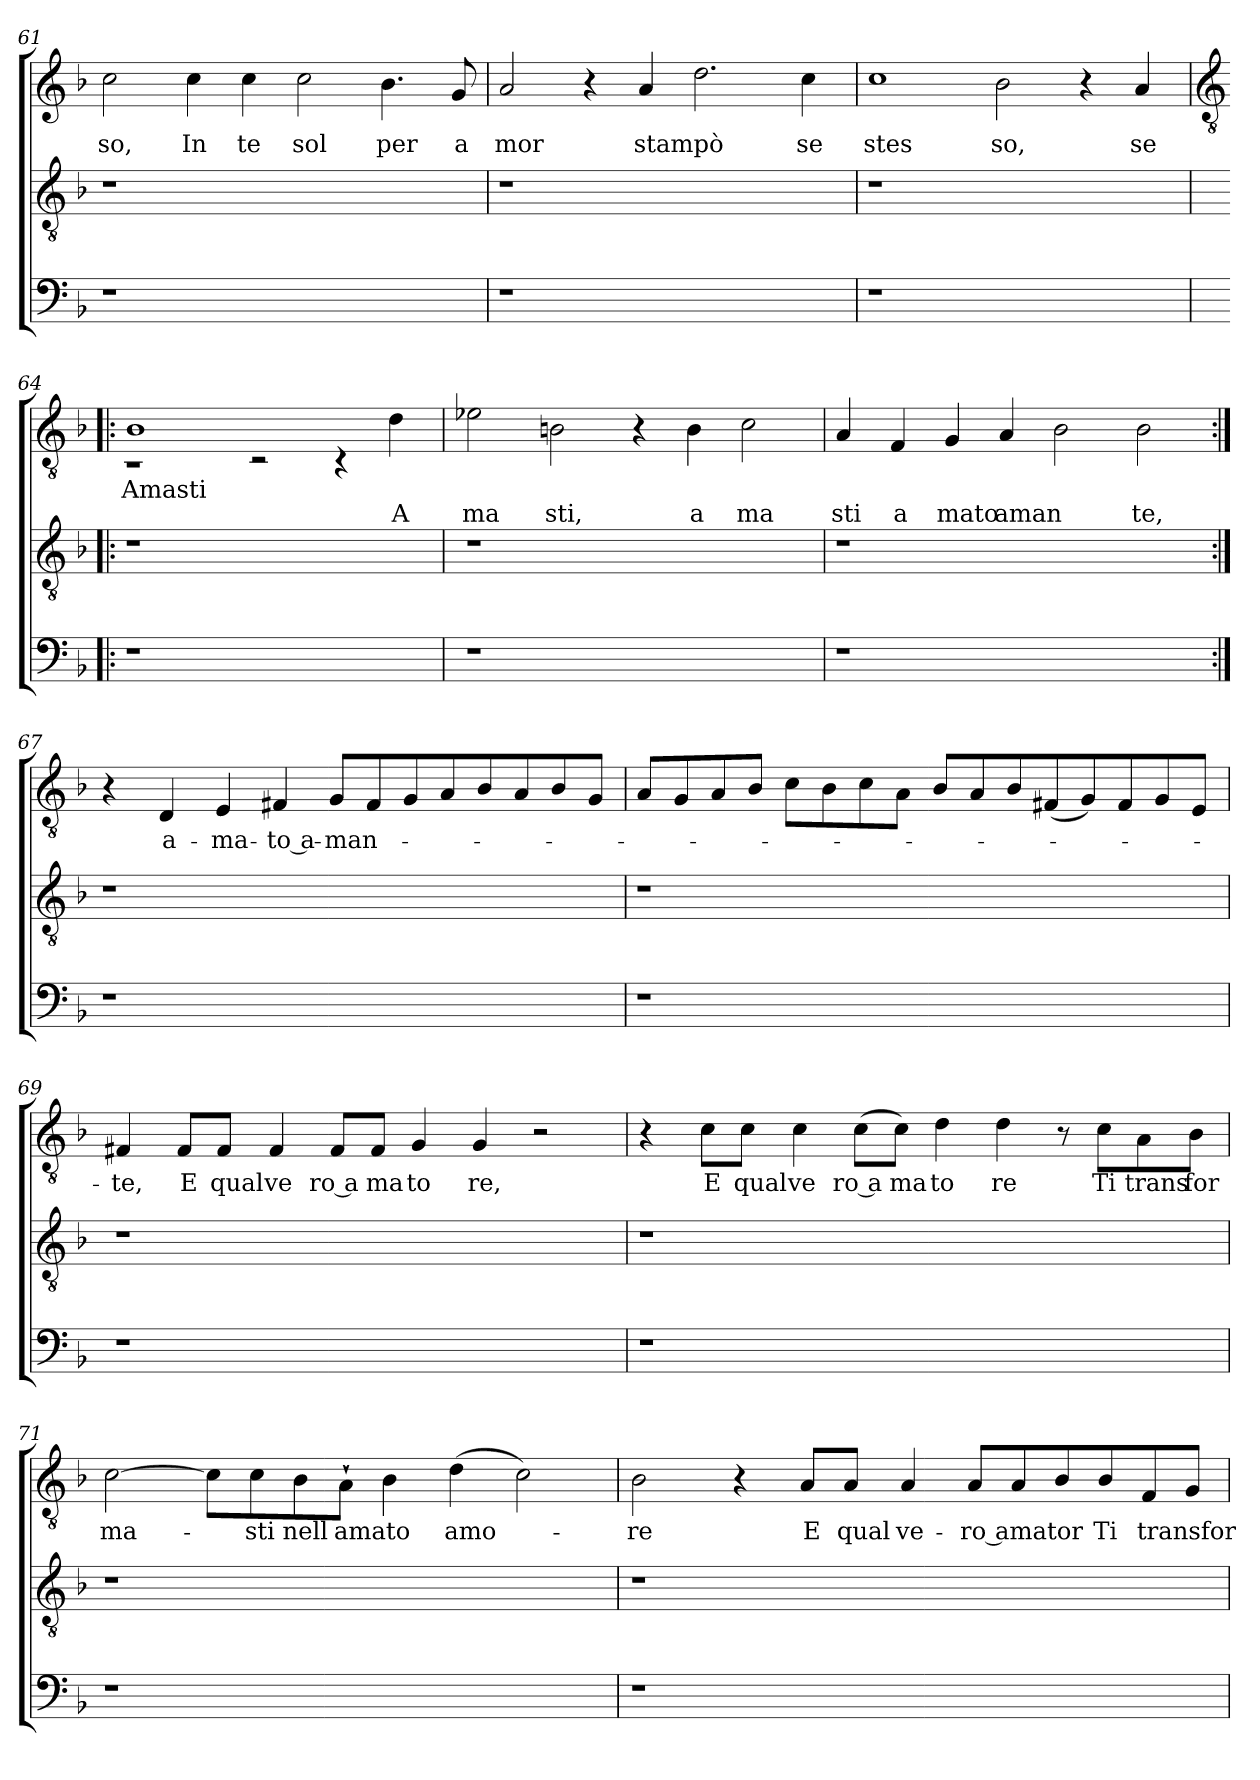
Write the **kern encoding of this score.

**kern	**kern	**kern	**text	**text
*part3	*part2	*part1	*part1	*part1
*staff3	*staff2	*staff1	*staff1	*staff1
*clefF4	*clefGv2	*clefG2	*	*
*k[b-]	*k[b-]	*k[b-]	*	*
*F:	*F:	*F:	*	*
=61	=61	=61	=61	=61
!	!	!	!LO:LY:b	!
1r	1r	2cc\	so,	.
!	!	!	!LO:LY:b	!
.	.	4cc\	In	.
!	!	!	!LO:LY:b	!
.	.	4cc\	te	.
!	!	!	!LO:LY:b	!
1ryy	1ryy	2cc\	sol	.
!	!	!	!LO:LY:b	!
.	.	4.b-\	per	.
!	!	!	!LO:LY:b	!
.	.	8g/	a	.
=62	=62	=62	=62	=62
!	!	!	!LO:LY:b	!
1r	1r	2a/	mor	.
.	.	4r	.	.
!	!	!	!LO:LY:b	!
.	.	4a/	stampò	.
1ryy	1ryy	2.dd\	.	.
!	!	!	!LO:LY:b	!
.	.	4cc\	se	.
=63	=63	=63	=63	=63
!	!	!	!LO:LY:b	!
1r	1r	1cc	stes	.
!	!	!	!LO:LY:b	!
1ryy	1ryy	2b-\	so,	.
.	.	4r	.	.
!	!	!	!LO:LY:b	!
.	.	4a/	se	.
!!LO:PB:g=z
=64!|:	=64!|:	=64!|:	=64!|:	=64!|:
*	*	*clefGv2	*	*
!	!	!	!LO:LY:b:rj	!
*	*	*^	*	*
1r	1r	1B-	1rC	Amasti	.
1ryy	1ryy	1ryy	2rC	.	.
.	.	.	4rC	.	.
!	!	!	!	!	!LO:LY:b
.	.	.	4d\	.	A
=65	=65	=65	=65	=65	=65
!	!	!	!	!	!LO:LY:b
*	*	*v	*v	*	*
1r	1r	2e-X\	.	ma
!	!	!	!	!LO:LY:b
.	.	2Bn\	.	sti,
1ryy	1ryy	4r	.	.
!	!	!	!	!LO:LY:b
.	.	4B\	.	a
!	!	!	!	!LO:LY:b
.	.	2c\	.	ma
=66	=66	=66	=66	=66
!	!	!	!	!LO:LY:b
1r	1r	4A/	.	sti
!	!	!	!	!LO:LY:b
.	.	4F/	.	a
!	!	!	!	!LO:LY:b
.	.	4G/	.	mato
!	!	!	!	!LO:LY:b
.	.	4A/	.	aman
1ryy	1ryy	2B-\	.	.
!	!	!	!	!LO:LY:b
.	.	2B-\	.	te,
!!LO:LB:g=z
=67:|!	=67:|!	=67:|!	=67:|!	=67:|!
1r	1r	4r	.	.
!	!	!	!LO:LY:b	!
.	.	4D/	a-	.
!	!	!	!LO:LY:b	!
.	.	4E/	-ma-	.
!	!	!	!LO:LY:b:rj	!
.	.	4F#X/	-to a-	.
!	!	!	!LO:LY:b	!
1ryy	1ryy	8G/L	-man-	.
.	.	8F#/	.	.
.	.	8G/	.	.
.	.	8A/	.	.
.	.	8B-/	.	.
.	.	8A/	.	.
.	.	8B-/	.	.
.	.	8G/J	.	.
=68	=68	=68	=68	=68
1r	1r	8A/L	.	.
.	.	8G/	.	.
.	.	8A/	.	.
.	.	8B-/J	.	.
.	.	8c\L	.	.
.	.	8B-\	.	.
.	.	8c\	.	.
.	.	8A\J	.	.
1ryy	1ryy	8B-/L	.	.
.	.	8A/	.	.
.	.	8B-/	.	.
.	.	(>8F#X/	.	.
.	.	8G/)	.	.
.	.	8F#/	.	.
.	.	8G/	.	.
.	.	8E/J	.	.
!!LO:LB:g=z
=69	=69	=69	=69	=69
!	!	!	!LO:LY:b	!
1r	1r	4F#X/	-te,	.
!	!	!	!LO:LY:b	!
.	.	8F#/L	E	.
!	!	!	!LO:LY:b	!
.	.	8F#/J	qual	.
!	!	!	!LO:LY:b	!
.	.	4F#/	ve	.
!	!	!	!LO:LY:b:rj	!
.	.	8F#/L	ro a	.
!	!	!	!LO:LY:b	!
.	.	8F#/J	ma	.
!	!	!	!LO:LY:b	!
1ryy	1ryy	4G/	to	.
!	!	!	!LO:LY:b	!
.	.	4G/	re,	.
.	.	2r	.	.
=70	=70	=70	=70	=70
1r	1r	4r	.	.
!	!	!	!LO:LY:b	!
.	.	8c\L	E	.
!	!	!	!LO:LY:b	!
.	.	8c\J	qual	.
!	!	!	!LO:LY:b	!
.	.	4c\	ve	.
!	!	!	!LO:LY:b:rj	!
.	.	(<8c\L	ro a	.
!	!	!	!LO:LY:b	!
.	.	8c\J)	ma	.
!	!	!	!LO:LY:b	!
1ryy	1ryy	4d\	to	.
!	!	!	!LO:LY:b	!
.	.	4d\	re	.
.	.	8r	.	.
!	!	!	!LO:LY:b	!
.	.	8c\L	Ti	.
!	!	!	!LO:LY:b	!
.	.	8A\	trans	.
!	!	!	!LO:LY:b	!
.	.	8B-\J	for	.
!!LO:LB:g=z
=71	=71	=71	=71	=71
!	!	!	!LO:LY:b	!
1r	1r	[>2c\	ma-	.
.	.	8c\L]	.	.
!	!	!	!LO:LY:b	!
.	.	8c\	-sti	.
!	!	!	!LO:LY:b	!
.	.	8B-\	nell	.
!	!	!	!LO:LY:b	!
.	.	8A`>\J	amato	.
1ryy	1ryy	4B-\	.	.
!	!	!	!LO:LY:b	!
.	.	(<4d\	amo-	.
.	.	2c\)	.	.
=72	=72	=72	=72	=72
!	!	!	!LO:LY:b	!
1r	1r	2B-\	-re	.
.	.	4r	.	.
!	!	!	!LO:LY:b	!
.	.	8A/L	E	.
!	!	!	!LO:LY:b	!
.	.	8A/J	qual	.
!	!	!	!LO:LY:b	!
1ryy	1ryy	4A/	ve-	.
!	!	!	!LO:LY:b:rj	!
.	.	8A/L	-ro amator	.
.	.	8A/	.	.
.	.	8B-/	.	.
!	!	!	!LO:LY:b	!
.	.	8B-/	Ti	.
!	!	!	!LO:LY:b	!
.	.	8F/	transfor-	.
.	.	8G/J	.	.
=	=	=	=	=
*-	*-	*-	*-	*-
